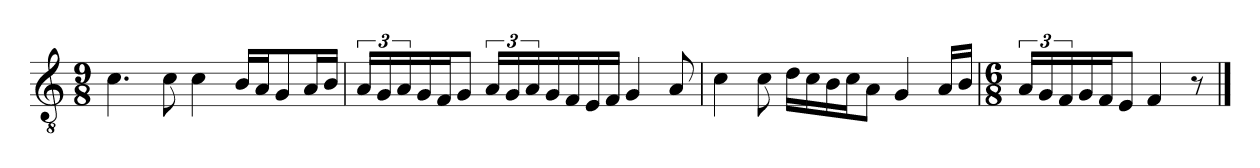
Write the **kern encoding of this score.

**kern
*part1
*staff1
*clefGv2
*k[]
*C:
*M9/8
=1
4.c\
8c\
4c\
16B/LL
16A/J
8G/
16A/L
16B/JJ
=2
24A/LL
24G/
24A/
16G/
16F/J
8G/J
24A/LL
24G/
24A/
16G/
16F/
16E/
16F/JJ
4G/
8A/
!!LO:LB:g=z
=3
4c\
8c\
16d\LL
16c\
16B\
16c\J
8A\J
4G/
16A/LL
16B/JJ
=4
*M6/8
24A/LL
24G/
24F/
16G/
16F/J
8E/J
4F/
8r
==
*-
